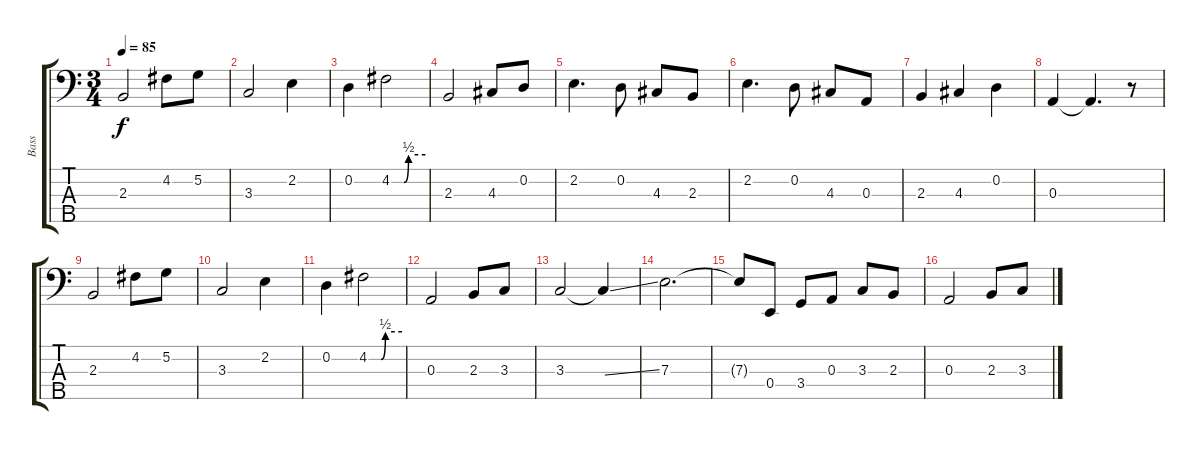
\track ("Bass" "Bass") {instrument electricbassfinger}
\staff {score tabs}
\tuning (G2 D2 A1 E1 B0) {hide}
\ts (3 4)
\tempo 85
\clef f4
\ks c
2.3.2{dy f} 4.2.8 5.2.8 |
3.3.2 2.2.4 |
0.2.4 4.2{be (custom 0 0 22 0 30 2 60 2)}.2 |
2.3.2 4.3.8 0.2.8 |
2.2.4{d} 0.2.8 4.3.8 2.3.8 |
2.2.4{d} 0.2.8 4.3.8 0.3.8 |
2.3.4 4.3.4 0.2.4 |
0.3.4 0.3{t}.4{d} r.8 |
2.3.2 4.2.8 5.2.8 |
3.3.2 2.2.4 |
0.2.4 4.2{be (custom 0 0 22 0 30 2 60 2)}.2 |
0.3.2 2.3.8 3.3.8 |
3.3.2 3.3{ss t}.4 |
7.3.2{d} |
7.3{t}.8 0.4.8 3.4.8 0.3.8 3.3.8 2.3.8 |
0.3.2 2.3.8 3.3.8
